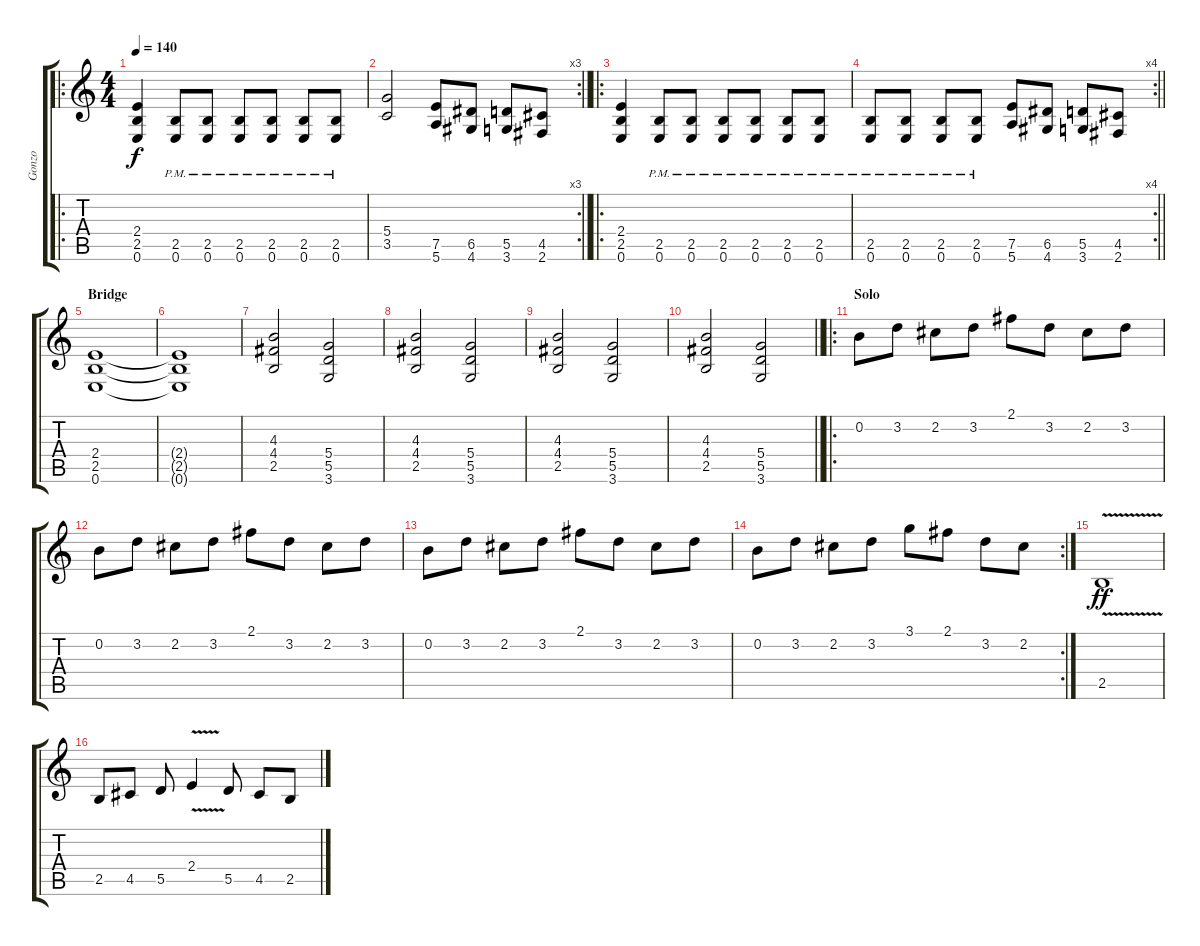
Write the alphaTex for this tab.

\track ("Gonzo" "Gonzo") {instrument distortionguitar}
\staff {score tabs}
\tuning (E4 B3 G3 D3 A2 E2) {hide}
\ro
\ts (4 4)
\tempo 140
\clef g2
\ks c
(2.4 2.5 0.6).4{dy f} (2.5{pm} 0.6{pm}).8 (2.5{pm} 0.6{pm}).8 (2.5{pm} 0.6{pm}).8 (2.5{pm} 0.6{pm}).8 (2.5{pm} 0.6{pm}).8 (2.5{pm} 0.6{pm}).8 |
\rc 3
\barLineRight lightlight
(5.4 3.5).2 (7.5 5.6).8 (6.5 4.6).8 (5.5 3.6).8 (4.5 2.6).8 |
\ro
(2.4 2.5 0.6).4 (2.5{pm} 0.6{pm}).8 (2.5{pm} 0.6{pm}).8 (2.5{pm} 0.6{pm}).8 (2.5{pm} 0.6{pm}).8 (2.5{pm} 0.6{pm}).8 (2.5{pm} 0.6{pm}).8 |
\rc 4
\barLineRight lightlight
(2.5{pm} 0.6{pm}).8 (2.5{pm} 0.6{pm}).8 (2.5{pm} 0.6{pm}).8 (2.5{pm} 0.6{pm}).8 (7.5 5.6).8 (6.5 4.6).8 (5.5 3.6).8 (4.5 2.6).8 |
\section ("" "Bridge")
(2.4 2.5 0.6).1 |
(2.4{t} 2.5{t} 0.6{t}).1 |
(4.3 4.4 2.5).2 (5.4 5.5 3.6).2 |
(4.3 4.4 2.5).2 (5.4 5.5 3.6).2 |
(4.3 4.4 2.5).2 (5.4 5.5 3.6).2 |
\barLineRight lightlight
(4.3 4.4 2.5).2 (5.4 5.5 3.6).2 |
\ro
\section ("" "Solo")
0.2.8 3.2.8 2.2.8 3.2.8 2.1.8 3.2.8 2.2.8 3.2.8 |
0.2.8 3.2.8 2.2.8 3.2.8 2.1.8 3.2.8 2.2.8 3.2.8 |
0.2.8 3.2.8 2.2.8 3.2.8 2.1.8 3.2.8 2.2.8 3.2.8 |
\rc 2
0.2.8 3.2.8 2.2.8 3.2.8 3.1.8 2.1.8 3.2.8 2.2.8 |
2.5{v}.1{dy ff volume 15} |
2.5.8 4.5.8 5.5.8 2.4{v}.4 5.5.8 4.5.8 2.5.8
